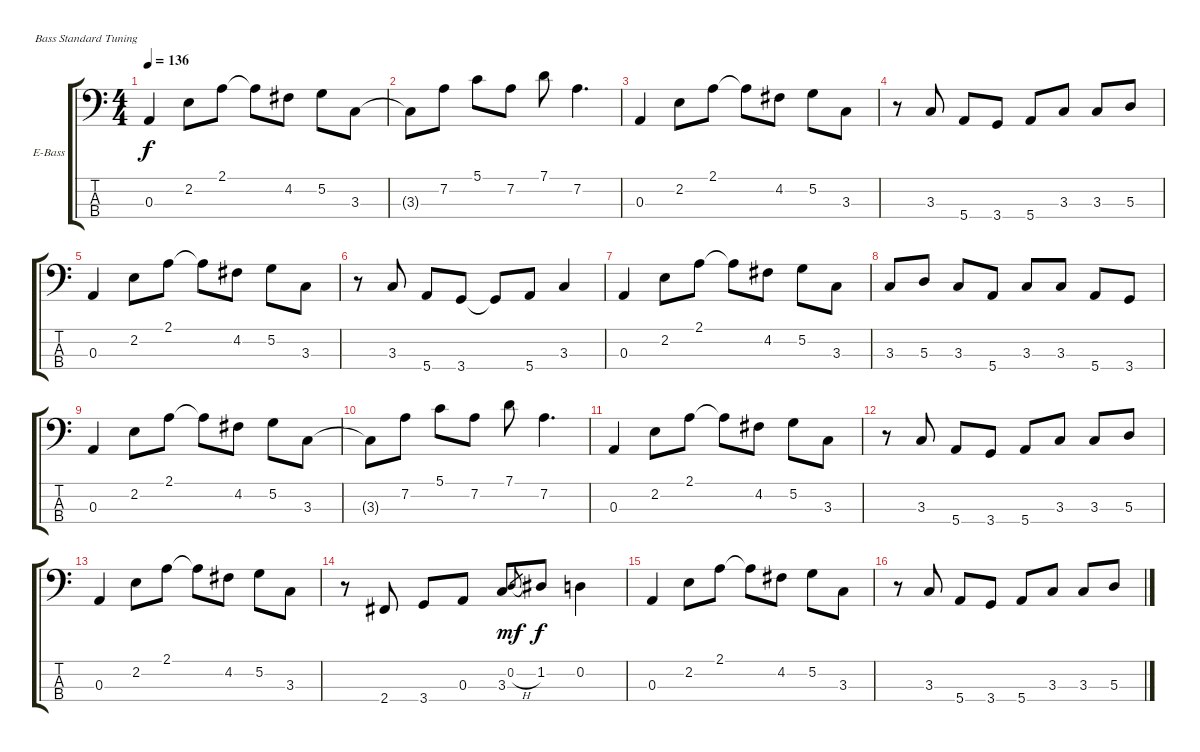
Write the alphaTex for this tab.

\bracketExtendMode groupsimilarinstruments
\firstSystemTrackNameOrientation horizontal
\otherSystemsTrackNameOrientation horizontal
\track ("Bass" "E-Bass") {instrument electricbasspick}
\staff {score tabs}
\tuning (G2 D2 A1 E1)
\ts (4 4)
\tempo 136
\clef f4
\ks c
0.3.4{dy f} 2.2.8 2.1.8 2.1{t}.8 4.2.8 5.2.8 3.3.8 |
3.3{t}.8 7.2.8 5.1.8 7.2.8 7.1.8 7.2.4{d} |
0.3.4 2.2.8 2.1.8 2.1{t}.8 4.2.8 5.2.8 3.3.8 |
r.8 3.3.8 5.4.8 3.4.8 5.4.8 3.3.8 3.3.8 5.3.8 |
0.3.4 2.2.8 2.1.8 2.1{t}.8 4.2.8 5.2.8 3.3.8 |
r.8 3.3.8 5.4.8 3.4.8 3.4{t}.8 5.4.8 3.3.4 |
0.3.4 2.2.8 2.1.8 2.1{t}.8 4.2.8 5.2.8 3.3.8 |
3.3.8 5.3.8 3.3.8 5.4.8 3.3.8 3.3.8 5.4.8 3.4.8 |
0.3.4 2.2.8 2.1.8 2.1{t}.8 4.2.8 5.2.8 3.3.8 |
3.3{t}.8 7.2.8 5.1.8 7.2.8 7.1.8 7.2.4{d} |
0.3.4 2.2.8 2.1.8 2.1{t}.8 4.2.8 5.2.8 3.3.8 |
r.8 3.3.8 5.4.8 3.4.8 5.4.8 3.3.8 3.3.8 5.3.8 |
0.3.4 2.2.8 2.1.8 2.1{t}.8 4.2.8 5.2.8 3.3.8 |
r.8 2.4.8 3.4.8 0.3.8 3.3.8 0.2{h}.8{gr dy mf} 1.2.8{dy f} 0.2.4 |
0.3.4 2.2.8 2.1.8 2.1{t}.8 4.2.8 5.2.8 3.3.8 |
r.8 3.3.8 5.4.8 3.4.8 5.4.8 3.3.8 3.3.8 5.3.8
